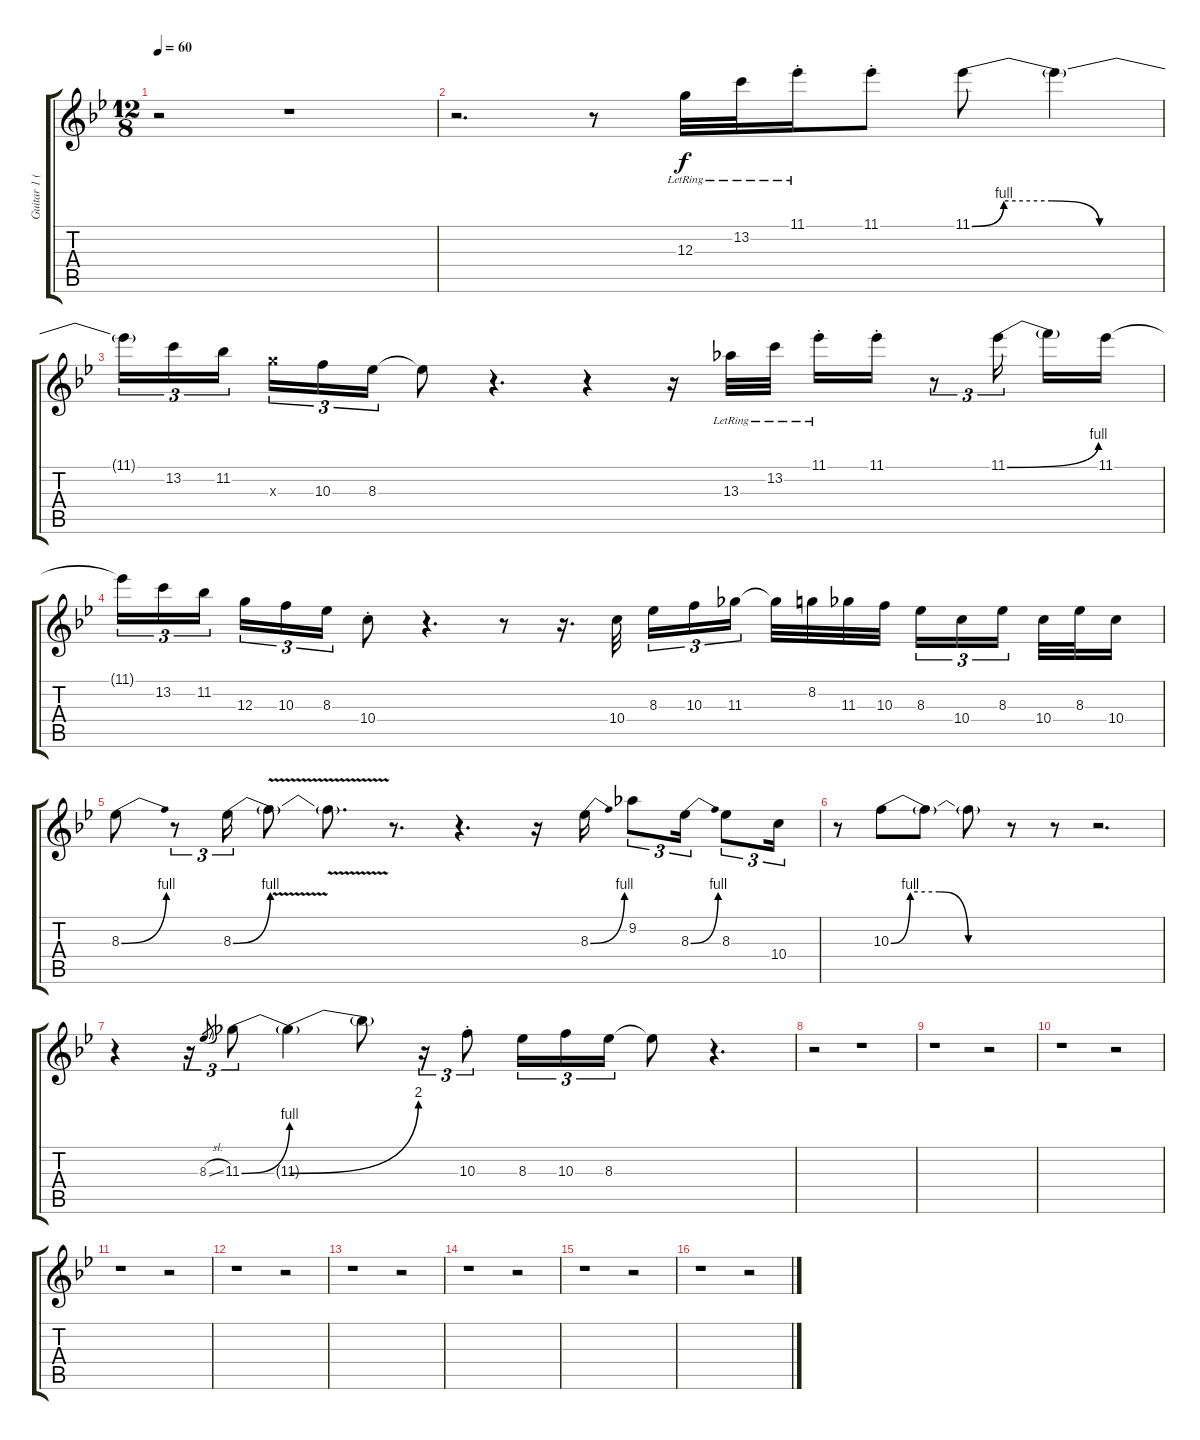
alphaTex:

\track ("Guitar 1 (Electric)" "Guitar 1 (") {instrument overdrivenguitar}
\staff {score tabs}
\tuning (E4 B3 G3 D3 A2 E2) {hide}
\ts (12 8)
\tempo 60
\clef g2
\ks bb
r.2{dy f} r.1 |
r.2{d} r.8 12.3{lr}.32 13.2{lr}.32 11.1{st lr}.16 11.1{st}.8 11.1{be (custom 0 0 10 4 25 4 40 0 60 0)}.8 11.1{t}.4 |
11.1{t}.16{tu (3 2)} 13.2.16{tu (3 2)} 11.2.16{tu (3 2) beam splitsecondary} 12.3{x}.16{tu (3 2)} 10.3.16{tu (3 2)} 8.3.16{tu (3 2)} 8.3{t}.8 r.4{d} r.4 r.16 13.3{lr}.32 13.2{lr}.32 11.1{st lr}.16 11.1{st}.16 r.8{tu (3 2)} 11.1{be (bend 0 0 60 4)}.16{tu (3 2) beam splitsecondary} 11.1{t}.16 11.1.16 |
11.1{t}.16{tu (3 2)} 13.2.16{tu (3 2)} 11.2.16{tu (3 2) beam splitsecondary} 12.3.16{tu (3 2)} 10.3.16{tu (3 2)} 8.3.16{tu (3 2)} 10.4{st}.8 r.4{d} r.8 r.16{d} 10.4.32{beam splitsecondary} 8.3.16{tu (3 2)} 10.3.16{tu (3 2)} 11.3.16{tu (3 2)} 11.3{t}.32 8.2.32 11.3.32 10.3.32{beam splitsecondary} 8.3.16{tu (3 2)} 10.4.16{tu (3 2)} 8.3.16{tu (3 2) beam splitsecondary} 10.4.32 8.3.32 10.4.16 |
8.3{be (bend 0 0 60 4)}.8 r.8{tu (3 2)} 8.3{be (bend 0 0 60 4)}.16{tu (3 2)} 8.3{v t}.8 8.3{t}.8{d} r.8{d} r.4{d} r.16 8.3{be (bend 0 0 60 4)}.16 9.2.8{tu (3 2)} 8.3{be (bend 0 0 60 4)}.16{tu (3 2)} 8.3.8{tu (3 2)} 10.4.16{tu (3 2)} |
r.8 10.3{be (custom 0 0 10 4 25 4 40 0 60 0)}.8 10.3{t}.8 10.3{t}.8 r.8 r.8 r.2{d} |
r.4 r.16{tu (3 2)} 8.3{sl}.8{gr} 11.3{be (bend 0 0 60 4)}.8{tu (3 2)} 11.3{be (bend 0 0 60 8) t}.4 11.3{t}.8 r.16{tu (3 2)} 10.3{st}.8{tu (3 2)} 8.3.16{tu (3 2)} 10.3.16{tu (3 2)} 8.3.16{tu (3 2)} 8.3{t}.8 r.4{d} |
r.2 r.1 |
r.1 r.2 |
r.1 r.2 |
r.1 r.2 |
r.1 r.2 |
r.1 r.2 |
r.1 r.2 |
r.1 r.2 |
r.1 r.2
